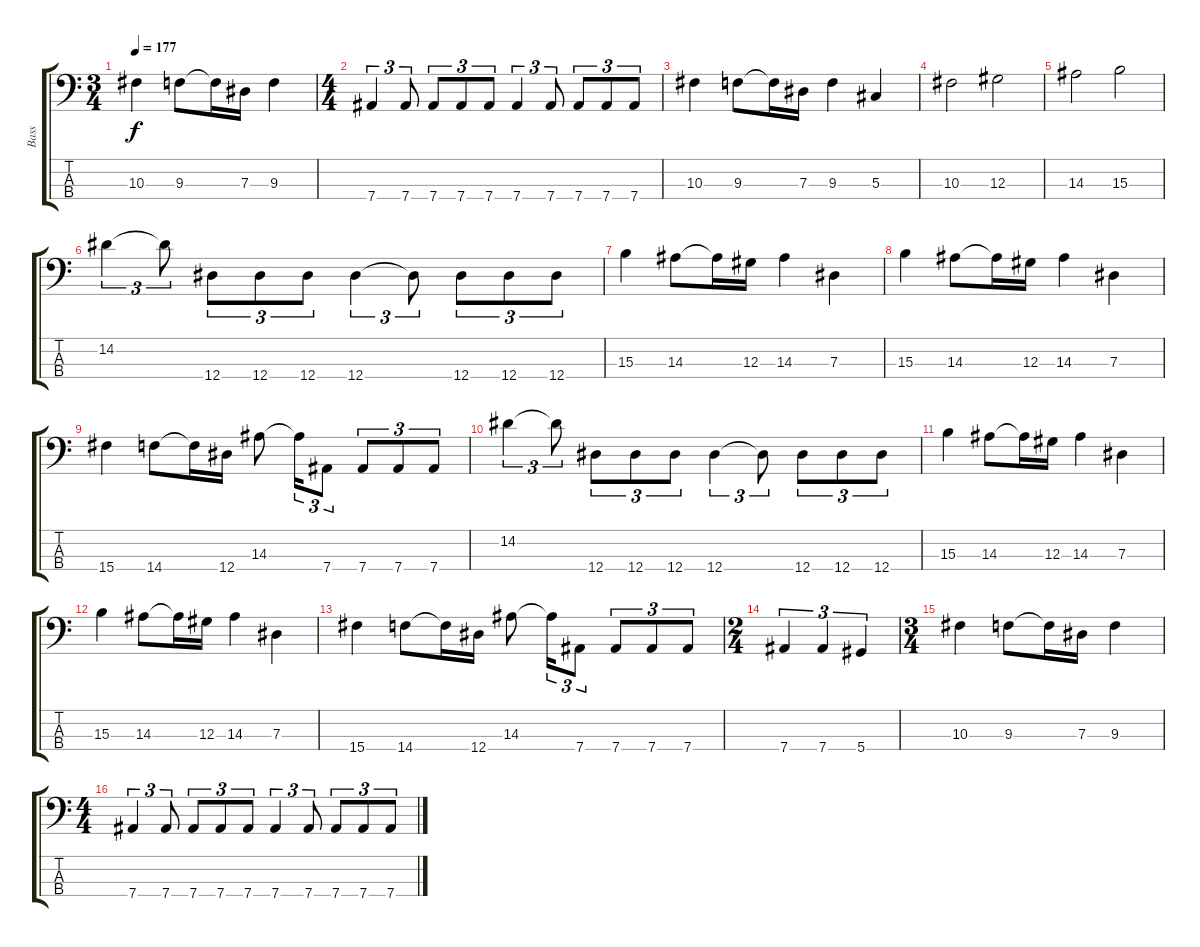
\track ("Bass" "Bass") {instrument electricbassfinger}
\staff {score tabs}
\tuning (Gb2 Db2 Ab1 Eb1) {hide}
\ts (3 4)
\tempo 177
\clef f4
\ks c
10.3.4{dy f} 9.3.8 9.3{t}.16 7.3.16 9.3.4 |
\ts (4 4)
7.4.4{tu (3 2)} 7.4.8{tu (3 2)} 7.4.8{tu (3 2)} 7.4.8{tu (3 2)} 7.4.8{tu (3 2)} 7.4.4{tu (3 2)} 7.4.8{tu (3 2)} 7.4.8{tu (3 2)} 7.4.8{tu (3 2)} 7.4.8{tu (3 2)} |
10.3.4 9.3.8 9.3{t}.16 7.3.16 9.3.4 5.3.4 |
10.3.2 12.3.2 |
14.3.2 15.3.2 |
14.2.4{tu (3 2)} 14.2{t}.8{tu (3 2)} 12.4.8{tu (3 2)} 12.4.8{tu (3 2)} 12.4.8{tu (3 2)} 12.4.4{tu (3 2)} 12.4{t}.8{tu (3 2)} 12.4.8{tu (3 2)} 12.4.8{tu (3 2)} 12.4.8{tu (3 2)} |
15.3.4 14.3.8 14.3{t}.16 12.3.16 14.3.4 7.3.4 |
15.3.4 14.3.8 14.3{t}.16 12.3.16 14.3.4 7.3.4 |
15.4.4 14.4.8 14.4{t}.16 12.4.16 14.3.8 14.3{t}.16{tu (3 2)} 7.4.8{tu (3 2)} 7.4.8{tu (3 2)} 7.4.8{tu (3 2)} 7.4.8{tu (3 2)} |
14.2.4{tu (3 2)} 14.2{t}.8{tu (3 2)} 12.4.8{tu (3 2)} 12.4.8{tu (3 2)} 12.4.8{tu (3 2)} 12.4.4{tu (3 2)} 12.4{t}.8{tu (3 2)} 12.4.8{tu (3 2)} 12.4.8{tu (3 2)} 12.4.8{tu (3 2)} |
15.3.4 14.3.8 14.3{t}.16 12.3.16 14.3.4 7.3.4 |
15.3.4 14.3.8 14.3{t}.16 12.3.16 14.3.4 7.3.4 |
15.4.4 14.4.8 14.4{t}.16 12.4.16 14.3.8 14.3{t}.16{tu (3 2)} 7.4.8{tu (3 2)} 7.4.8{tu (3 2)} 7.4.8{tu (3 2)} 7.4.8{tu (3 2)} |
\ts (2 4)
7.4.4{tu (3 2)} 7.4.4{tu (3 2)} 5.4.4{tu (3 2)} |
\ts (3 4)
10.3.4 9.3.8 9.3{t}.16 7.3.16 9.3.4 |
\ts (4 4)
7.4.4{tu (3 2)} 7.4.8{tu (3 2)} 7.4.8{tu (3 2)} 7.4.8{tu (3 2)} 7.4.8{tu (3 2)} 7.4.4{tu (3 2)} 7.4.8{tu (3 2)} 7.4.8{tu (3 2)} 7.4.8{tu (3 2)} 7.4.8{tu (3 2)}
